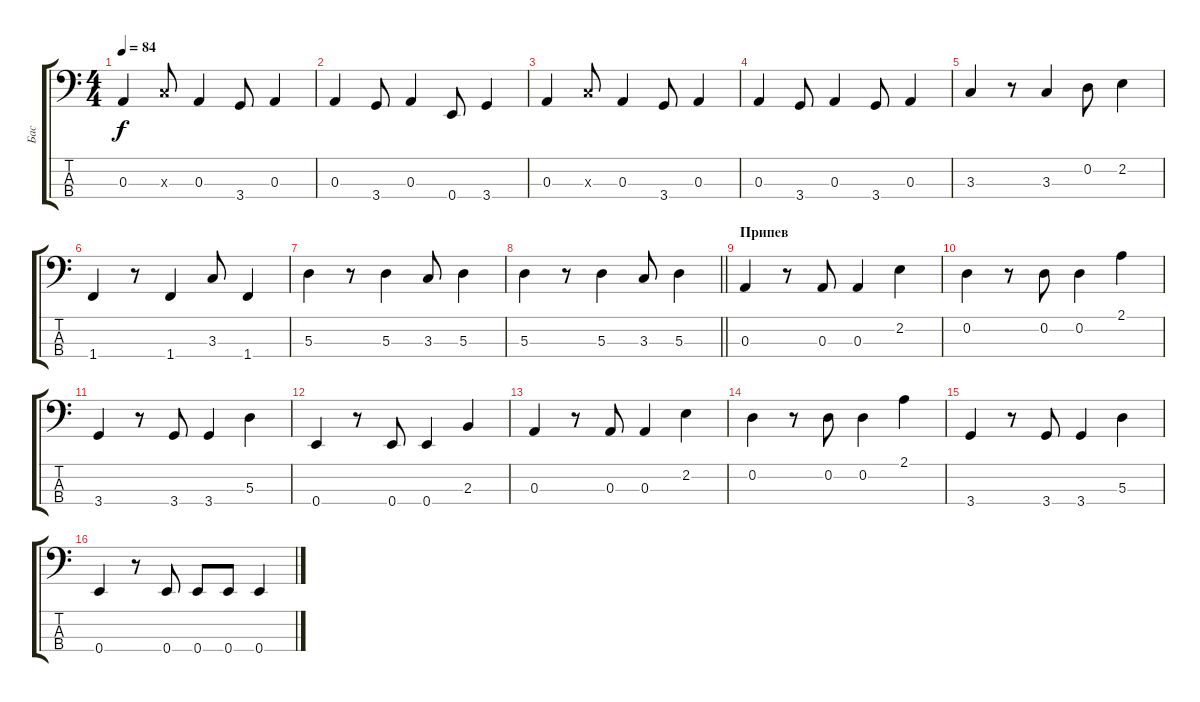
\track ("Бас" "Бас") {instrument electricbasspick}
\staff {score tabs}
\tuning (G2 D2 A1 E1) {hide}
\ts (4 4)
\tempo 84
\clef f4
\ks c
0.3.4{dy f} 3.3{x}.8 0.3.4 3.4.8 0.3.4 |
0.3.4 3.4.8 0.3.4 0.4.8 3.4.4 |
0.3.4 3.3{x}.8 0.3.4 3.4.8 0.3.4 |
0.3.4 3.4.8 0.3.4 3.4.8 0.3.4 |
3.3.4 r.8 3.3.4 0.2.8 2.2.4 |
1.4.4 r.8 1.4.4 3.3.8 1.4.4 |
5.3.4 r.8 5.3.4 3.3.8 5.3.4 |
\barLineRight lightlight
5.3.4 r.8 5.3.4 3.3.8 5.3.4 |
\section ("" "Припев")
0.3.4 r.8 0.3.8 0.3.4 2.2.4 |
0.2.4 r.8 0.2.8 0.2.4 2.1.4 |
3.4.4 r.8 3.4.8 3.4.4 5.3.4 |
0.4.4 r.8 0.4.8 0.4.4 2.3.4 |
0.3.4 r.8 0.3.8 0.3.4 2.2.4 |
0.2.4 r.8 0.2.8 0.2.4 2.1.4 |
3.4.4 r.8 3.4.8 3.4.4 5.3.4 |
0.4.4 r.8 0.4.8 0.4.8 0.4.8 0.4.4
